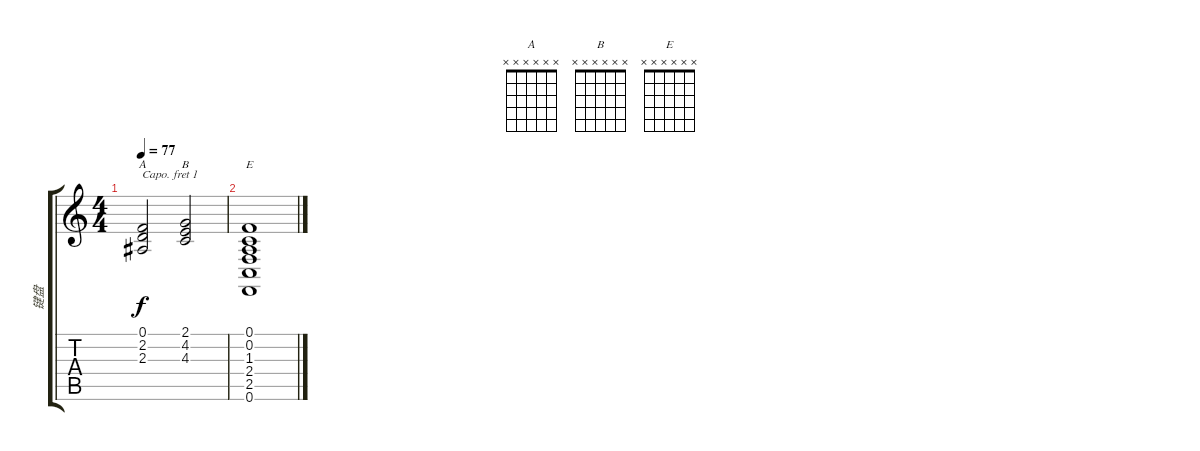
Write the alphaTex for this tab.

\track ("键盘" "键盘") {instrument pad8sweep}
\staff {score tabs}
\capo 1
\tuning (E4 B3 G3 D3 A2 E2) {hide}
\chord ("A" x x x x x x)
\chord ("B" x x x x x x)
\chord ("E" x x x x x x)
\ts (4 4)
\tempo 77
\clef g2
\ks c
(0.1 2.2 2.3).2{ch "A" dy f} (2.1 4.2 4.3).2{ch "B"} |
(0.1 0.2 1.3 2.4 2.5 0.6).1{ch "E"}
